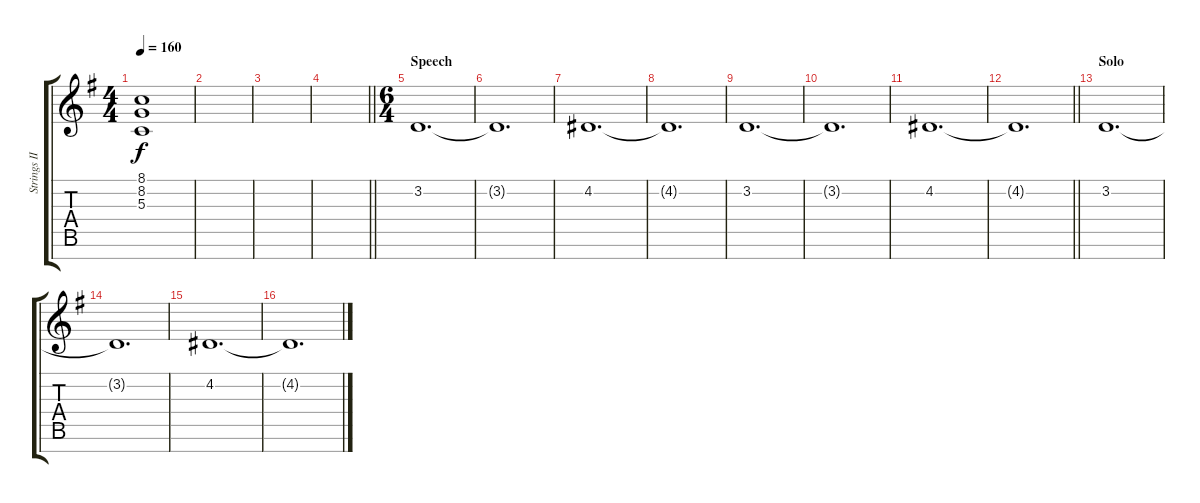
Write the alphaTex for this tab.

\track ("Strings II" "Strings II") {instrument stringensemble1}
\staff {score tabs}
\tuning (E4 B3 G3 D3 A2 E2 B1) {hide}
\ts (4 4)
\tempo 160
\clef g2
\ks g
(8.1 8.2 5.3{t}).1{dy f} |
|
|
\barLineRight lightlight
|
\ts (6 4)
\section ("" "Speech")
3.2.1{d volume 10 instrument stringensemble1} |
3.2{t}.1{d} |
4.2.1{d} |
4.2{t}.1{d} |
3.2.1{d} |
3.2{t}.1{d} |
4.2.1{d} |
\barLineRight lightlight
4.2{t}.1{d} |
\section ("" "Solo")
3.2.1{d} |
3.2{t}.1{d} |
4.2.1{d} |
4.2{t}.1{d}
